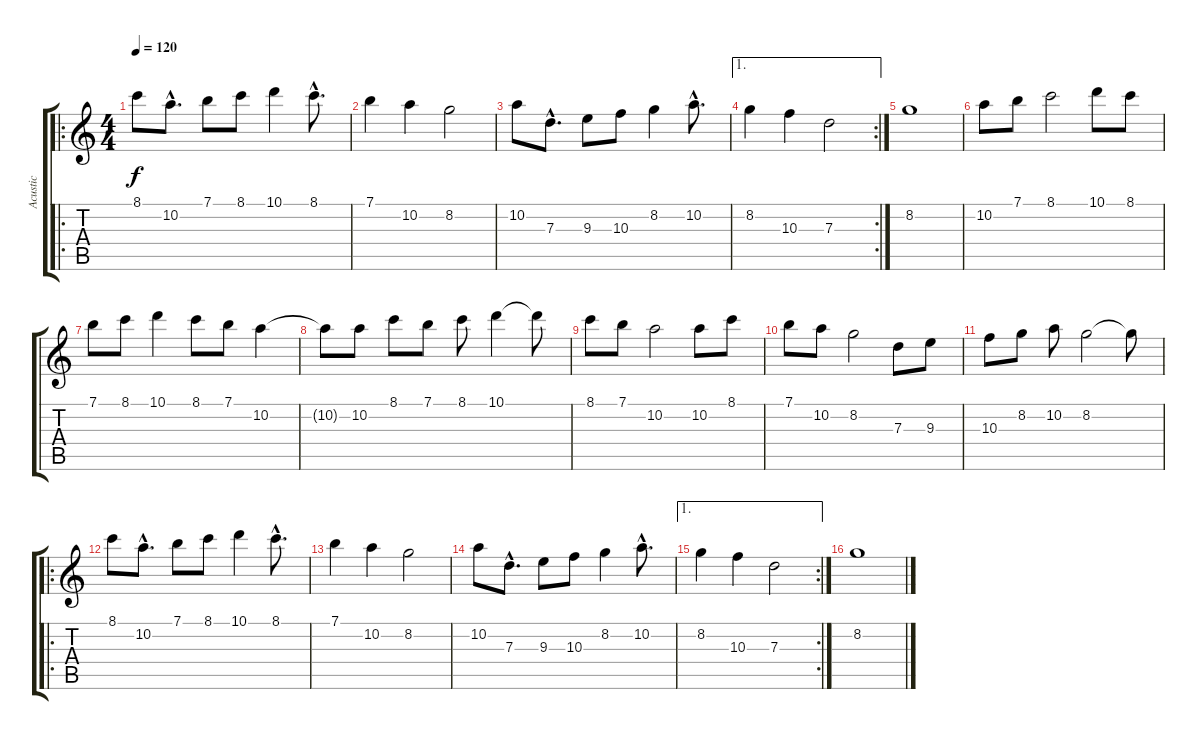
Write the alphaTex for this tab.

\track ("Acustic" "Acustic") {instrument acousticguitarnylon}
\staff {score tabs}
\tuning (E4 B3 G3 D3 A2 E2) {hide}
\ro
\ts (4 4)
\tempo 120
\clef g2
\ks c
8.1.8{dy f instrument acousticguitarnylon} 10.2{hac}.8{d} 7.1.8 8.1.8 10.1.4 8.1{hac}.8{d} |
7.1.4 10.2.4 8.2.2 |
10.2.8 7.3{hac}.8{d} 9.3.8 10.3.8 8.2.4 10.2{hac}.8{d} |
\ae 1
\rc 2
8.2.4 10.3.4 7.3.2 |
8.2.1 |
10.2.8 7.1.8 8.1.2 10.1.8 8.1.8 |
7.1.8 8.1.8 10.1.4 8.1.8 7.1.8 10.2.4 |
10.2{t}.8 10.2.8 8.1.8 7.1.8 8.1.8 10.1.4 10.1{t}.8 |
8.1.8 7.1.8 10.2.2 10.2.8 8.1.8 |
7.1.8 10.2.8 8.2.2 7.3.8 9.3.8 |
10.3.8 8.2.8 10.2.8 8.2.2 8.2{t}.8 |
\ro
8.1.8 10.2{hac}.8{d} 7.1.8 8.1.8 10.1.4 8.1{hac}.8{d} |
7.1.4 10.2.4 8.2.2 |
10.2.8 7.3{hac}.8{d} 9.3.8 10.3.8 8.2.4 10.2{hac}.8{d} |
\ae 1
\rc 2
8.2.4 10.3.4 7.3.2 |
8.2.1
